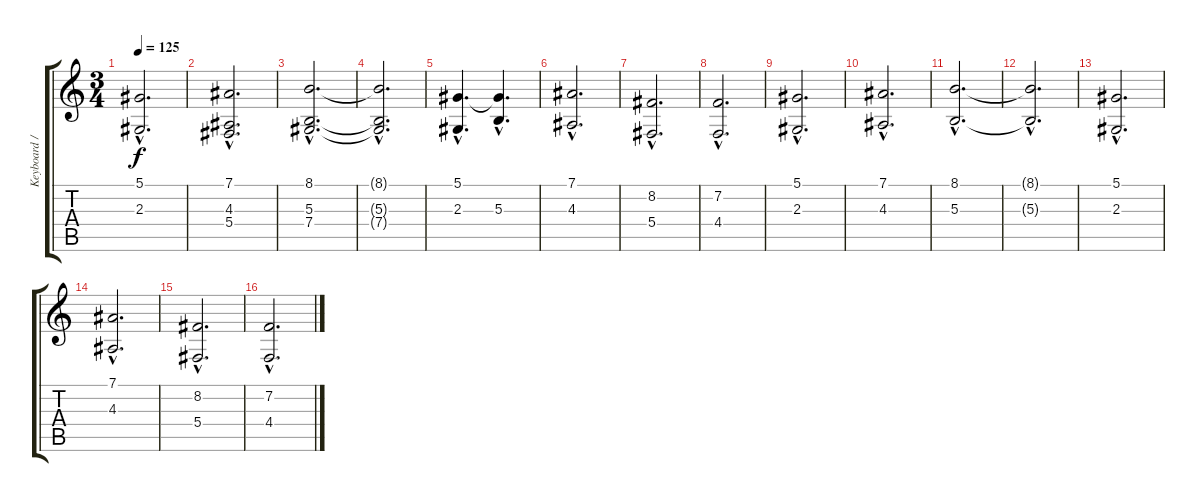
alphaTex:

\track ("Keyboard / Vocals" "Keyboard /") {instrument stringensemble1}
\staff {score tabs}
\tuning (Eb4 Bb3 Gb3 Db3 Ab2 Eb2) {hide}
\ts (3 4)
\tempo 125
\clef g2
\ks c
(5.1{hac} 2.3{hac}).2{d dy f} |
(7.1{hac} 4.3{hac} 5.4{hac}).2{d} |
(8.1{hac} 5.3{hac} 7.4{hac}).2{d} |
(8.1{hac t} 5.3{hac t} 7.4{hac t}).2{d} |
(5.1{hac} 2.3{hac}).4{d} (5.1{hac t} 5.3{hac}).4{d} |
(7.1{hac} 4.3{hac}).2{d} |
(8.2{hac} 5.4{hac}).2{d} |
(7.2{hac} 4.4{hac}).2{d} |
(5.1{hac} 2.3{hac}).2{d} |
(7.1{hac} 4.3{hac}).2{d} |
(8.1{hac} 5.3{hac}).2{d} |
(8.1{hac t} 5.3{hac t}).2{d} |
(5.1{hac} 2.3{hac}).2{d} |
(7.1{hac} 4.3{hac}).2{d} |
(8.2{hac} 5.4{hac}).2{d} |
(7.2{hac} 4.4{hac}).2{d}
